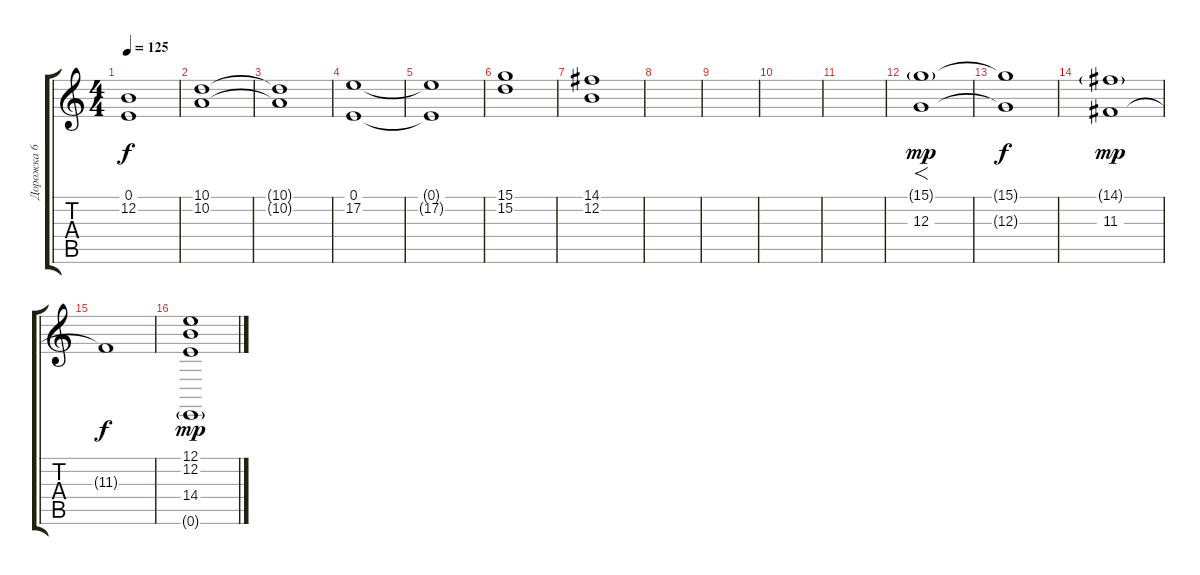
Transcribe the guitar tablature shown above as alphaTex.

\track ("Дорожка 6" "Дорожка 6") {instrument choiraahs}
\staff {score tabs}
\tuning (E4 B3 G3 D3 A2 E2) {hide}
\ts (4 4)
\tempo 125
\clef g2
\ks c
(0.1{t} 12.2{t}).1{dy f} |
(10.1 10.2).1 |
(10.1{t} 10.2{t}).1 |
(0.1 17.2).1 |
(0.1{t} 17.2{t}).1 |
(15.1 15.2).1 |
(14.1 12.2).1 |
|
|
|
|
(15.1{g} 12.3).1{f dy mp} |
(15.1{t} 12.3{t}).1{dy f} |
(14.1{g} 11.3).1{dy mp} |
11.3{t}.1{dy f} |
(12.1 12.2 14.4 0.6{g}).1{dy mp}
